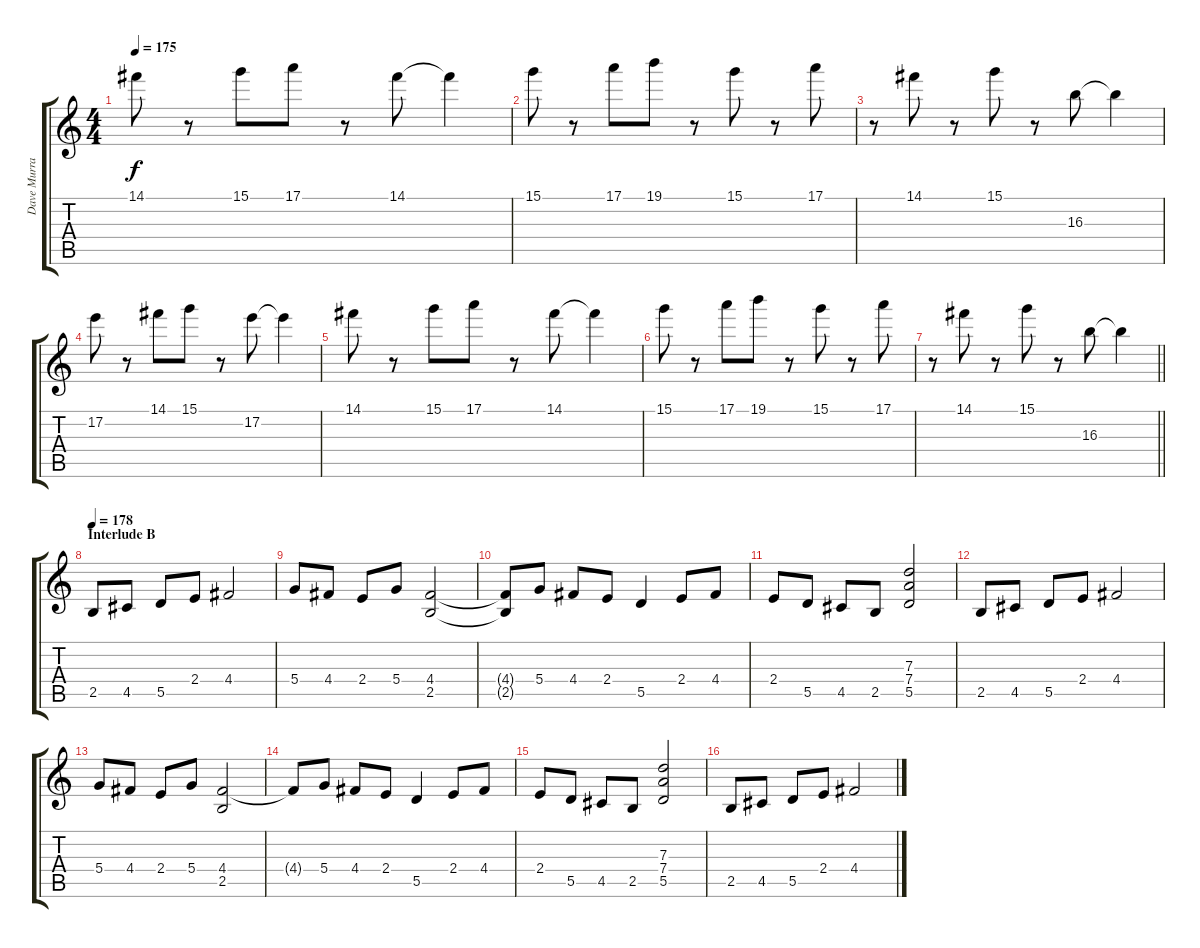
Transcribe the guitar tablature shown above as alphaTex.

\track ("Dave Murray" "Dave Murra") {instrument distortionguitar}
\staff {score tabs}
\tuning (E4 B3 G3 D3 A2 E2) {hide}
\ts (4 4)
\tempo 175
\clef g2
\ks c
14.1.8{dy f} r.8 15.1.8 17.1.8 r.8 14.1.8 14.1{t}.4 |
15.1.8 r.8 17.1.8 19.1.8 r.8 15.1.8 r.8 17.1.8 |
r.8 14.1.8 r.8 15.1.8 r.8 16.3.8 16.3{t}.4 |
17.2.8 r.8 14.1.8 15.1.8 r.8 17.2.8 17.2{t}.4 |
14.1.8 r.8 15.1.8 17.1.8 r.8 14.1.8 14.1{t}.4 |
15.1.8 r.8 17.1.8 19.1.8 r.8 15.1.8 r.8 17.1.8 |
\barLineRight lightlight
r.8 14.1.8 r.8 15.1.8 r.8 16.3.8 16.3{t}.4 |
\section ("" "Interlude B")
\tempo 178
2.5.8 4.5.8 5.5.8 2.4.8 4.4.2 |
5.4.8 4.4.8 2.4.8 5.4.8 (4.4 2.5).2 |
(4.4{t} 2.5{t}).8 5.4.8 4.4.8 2.4.8 5.5.4 2.4.8 4.4.8 |
2.4.8 5.5.8 4.5.8 2.5.8 (7.3 7.4 5.5).2 |
2.5.8 4.5.8 5.5.8 2.4.8 4.4.2 |
5.4.8 4.4.8 2.4.8 5.4.8 (4.4 2.5).2 |
4.4{t}.8 5.4.8 4.4.8 2.4.8 5.5.4 2.4.8 4.4.8 |
2.4.8 5.5.8 4.5.8 2.5.8 (7.3 7.4 5.5).2 |
2.5.8 4.5.8 5.5.8 2.4.8 4.4.2
